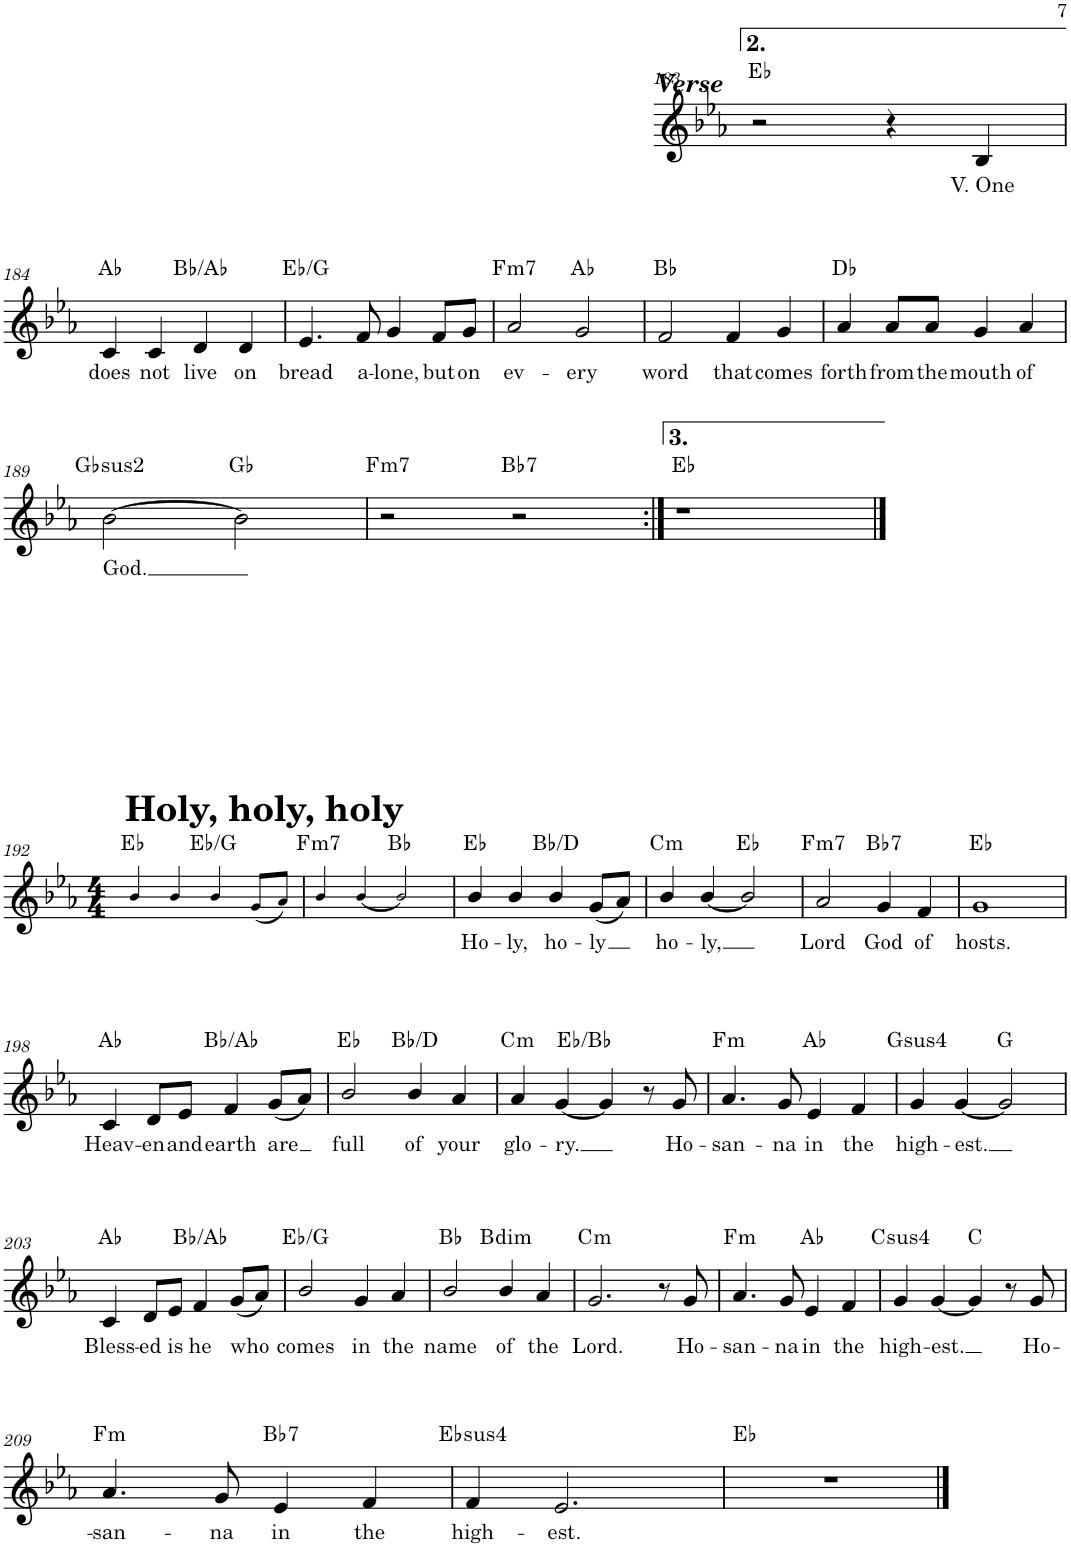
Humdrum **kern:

**kern	**text	**harte
*part1	*part1	*part1
*staff1	*staff1	*
*I"Piano	*	*
*I'Pno.	*	*
!!LO:PB:g=z
*clefG2	*	*
*k[b-e-a-]	*	*
*M4/4	*	*
=183	=183	=183
!LO:TX:b:Bi:t=Verse	!	!
2r	.	Eb:maj
4r	.	.
!	!LO:LY:b	!
4B-/	V. One	.
!!LO:LB:g=z
=184	=184	=184
!	!LO:LY:b	!
4c/	does	Ab:maj
!	!LO:LY:b	!
4c/	not	.
!	!LO:LY:b	!
4d/	live	Bb:maj/b7
!	!LO:LY:b	!
4d/	on	.
=185	=185	=185
!	!LO:LY:b	!
4.e-/	bread	Eb:maj/3
!	!LO:LY:b	!
8f/	a-	.
!	!LO:LY:b	!
4g/	-lone,	.
!	!LO:LY:b	!
8f/L	but	.
!	!LO:LY:b	!
8g/J	on	.
=186	=186	=186
!	!LO:LY:b	!LO:H:kt=m7
2a-/	ev-	F:min7
!	!LO:LY:b	!
2g/	-ery	Ab:maj
=187	=187	=187
!	!LO:LY:b	!
2f/	word	Bb:maj
!	!LO:LY:b	!
4f/	that	.
!	!LO:LY:b	!
4g/	comes	.
=188	=188	=188
!	!LO:LY:b	!
4a-/	forth	Db:maj
!	!LO:LY:b	!
8a-/L	from	.
!	!LO:LY:b	!
8a-/J	the	.
!	!LO:LY:b	!
4g/	mouth	.
!	!LO:LY:b	!
4a-/	of	.
!!LO:LB:g=z
=189	=189	=189
!	!LO:LY:b	!LO:H:kt=2
[2b-\	God.	Gb:(1,2,5)
2b-\]	.	Gb:maj
=190	=190	=190
!	!	!LO:H:kt=m7
2r	.	F:min7
!	!	!LO:H:kt=7
2r	.	Bb:7
=191:|!	=191:|!	=191:|!
1r	.	Eb:maj
!!LO:LB:g=z
==192	==192	==192
*M4/4	*	*
!LO:TX:a:B:t=Holy, holy, holy	!	!
4b-!/	.	Eb:maj
4b-!/	.	.
4b-!/	.	Eb:maj/3
(8g!/L	.	.
8a-!/J)	.	.
=193	=193	=193
!	!	!LO:H:kt=m7
4b-!/	.	F:min7
[4b-!/	.	.
2b-!/]	.	Bb:maj
=194	=194	=194
!	!LO:LY:b	!
4b-/	Ho-	Eb:maj
!	!LO:LY:b	!
4b-/	-ly,	.
!	!LO:LY:b	!
4b-/	ho-	Bb:maj/3
!	!LO:LY:b	!
(8g/L	-ly	.
8a-/J)	.	.
=195	=195	=195
!	!LO:LY:b	!LO:H:kt=m
4b-/	ho-	C:min
!	!LO:LY:b	!
[4b-/	-ly,	.
2b-/]	.	Eb:maj
=196	=196	=196
!	!LO:LY:b	!LO:H:kt=m7
2a-/	Lord	F:min7
!	!LO:LY:b	!LO:H:kt=7
4g/	God	Bb:7
!	!LO:LY:b	!
4f/	of	.
=197	=197	=197
!	!LO:LY:b	!
1g	hosts.	Eb:maj
!!LO:LB:g=z
=198	=198	=198
!	!LO:LY:b	!
4c/	Heav-	Ab:maj
!	!LO:LY:b	!
8d/L	-en	.
!	!LO:LY:b	!
8e-/J	and	.
!	!LO:LY:b	!
4f/	earth	Bb:maj/b7
!	!LO:LY:b	!
(8g/L	are	.
8a-/J)	.	.
=199	=199	=199
!	!LO:LY:b	!
2b-/	full	Eb:maj
!	!LO:LY:b	!
4b-/	of	Bb:maj/3
!	!LO:LY:b	!
4a-/	your	.
=200	=200	=200
!	!LO:LY:b	!LO:H:kt=m
*^	*	*
4a-/	4.ryy	glo-	C:min
!	!	!LO:LY:b	!
[4g/	.	-ry.	.
.	2ryy	.	Eb:maj/5
4g/]	.	.	.
8r	.	.	.
!	!	!LO:LY:b	!
8g/	8ryy	Ho-	.
=201	=201	=201	=201
!	!	!LO:LY:b	!LO:H:kt=m
*v	*v	*	*
4.a-/	-san-	F:min
!	!LO:LY:b	!
8g/	-na	.
!	!LO:LY:b	!
4e-/	in	Ab:maj
!	!LO:LY:b	!
4f/	the	.
=202	=202	=202
!	!LO:LY:b	!LO:H:kt=4
4g/	high-	G:sus4
!	!LO:LY:b	!
[4g/	-est.	.
2g/]	.	G:maj
!!LO:LB:g=z
=203	=203	=203
!	!LO:LY:b	!
4c/	Bless-	Ab:maj
!	!LO:LY:b	!
8d/L	-ed	.
!	!LO:LY:b	!
8e-/J	is	.
!	!LO:LY:b	!
4f/	he	Bb:maj/b7
!	!LO:LY:b	!
(8g/L	who	.
8a-/J)	.	.
=204	=204	=204
!	!LO:LY:b	!
2b-/	comes	Eb:maj/3
!	!LO:LY:b	!
4g/	in	.
!	!LO:LY:b	!
4a-/	the	.
=205	=205	=205
!	!LO:LY:b	!
2b-/	name	Bb:maj
!	!LO:LY:b	!LO:H:kt=dim
4b-/	of	B:dim
!	!LO:LY:b	!
4a-/	the	.
=206	=206	=206
!	!LO:LY:b	!LO:H:kt=m
2.g/	Lord.	C:min
8r	.	.
!	!LO:LY:b	!
8g/	Ho-	.
=207	=207	=207
!	!LO:LY:b	!LO:H:kt=m
4.a-/	-san-	F:min
!	!LO:LY:b	!
8g/	-na	.
!	!LO:LY:b	!
4e-/	in	Ab:maj
!	!LO:LY:b	!
4f/	the	.
=208	=208	=208
!	!LO:LY:b	!LO:H:kt=4
4g/	high-	C:sus4
!	!LO:LY:b	!
[4g/	-est.	.
4g/]	.	C:maj
8r	.	.
!	!LO:LY:b	!
8g/	Ho-	.
!!LO:LB:g=z
=209	=209	=209
!	!LO:LY:b	!LO:H:kt=m
4.a-/	-san-	F:min
!	!LO:LY:b	!
8g/	-na	.
!	!LO:LY:b	!LO:H:kt=7
4e-/	in	Bb:7
!	!LO:LY:b	!
4f/	the	.
=210	=210	=210
!	!LO:LY:b	!LO:H:kt=4
4f/	high-	Eb:sus4
!	!LO:LY:b	!
2.e-/	-est.	.
=211	=211	=211
1r	.	Eb:maj
==	==	==
*-	*-	*-
